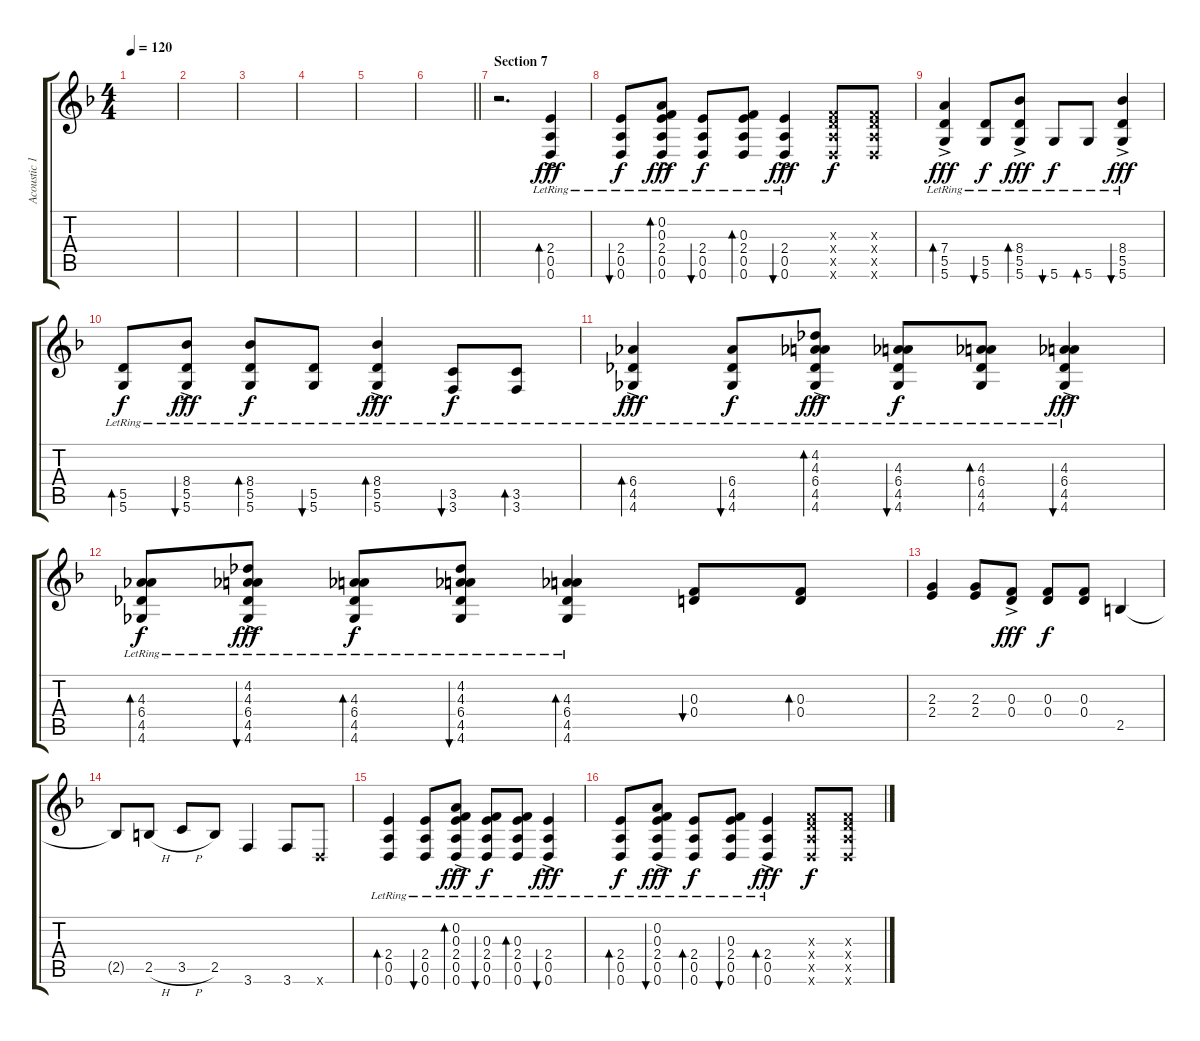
\track ("Acoustic 12-string" "Acoustic 1") {instrument acousticguitarsteel}
\staff {score tabs}
\tuning (D4 A3 F3 D3 A2 D2) {hide}
\ts (4 4)
\tempo 120
\clef g2
\ks f
|
|
|
|
|
\barLineRight lightlight
|
\section ("" "Section 7")
r.2{d volume 11} (2.4{ac lr} 0.5{ac lr} 0.6{ac lr}).4{bd 120 dy fff} |
(2.4{lr} 0.5{lr} 0.6{lr}).8{bu 120 dy f} (0.2{ac lr} 0.3{ac lr} 2.4{ac lr} 0.5{ac lr} 0.6{ac lr}).8{bd 120 dy fff} (2.4{lr} 0.5{lr} 0.6{lr}).8{bu 120 dy f} (0.3{lr} 2.4{lr} 0.5{lr} 0.6{lr}).8{bd 120} (2.4{ac lr} 0.5{ac lr} 0.6{ac lr}).4{bu 120 dy fff} (0.3{x} 0.4{x} 0.5{x} 0.6{x}).8{dy f} (0.3{x} 0.4{x} 0.5{x} 0.6{x}).8 |
(7.4{ac lr} 5.5{ac lr} 5.6{ac lr}).4{bd 120 dy fff} (5.5{lr} 5.6{lr}).8{bu 120 dy f} (8.4{ac lr} 5.5{ac lr} 5.6{ac lr}).8{bd 120 dy fff} 5.6{lr}.8{bu 120 dy f} 5.6{lr}.8{bd 120} (8.4{ac lr} 5.5{ac lr} 5.6{ac lr}).4{bu 120 dy fff} |
(5.5{lr} 5.6{lr}).8{bd 120 dy f} (8.4{ac lr} 5.5{ac lr} 5.6{ac lr}).8{bu 120 dy fff} (8.4{lr} 5.5{lr} 5.6{lr}).8{bd 120 dy f} (5.5{lr} 5.6{lr}).8{bu 120} (8.4{ac lr} 5.5{ac lr} 5.6{ac lr}).4{bd 120 dy fff} (3.5{lr} 3.6{lr}).8{bu 120 dy f} (3.5{lr} 3.6{lr}).8{bd 120} |
(6.4{ac lr} 4.5{ac lr} 4.6{ac lr}).4{bd 120 dy fff} (6.4{lr} 4.5{lr} 4.6{lr}).8{bu 120 dy f} (4.2{ac lr} 4.3{ac lr} 6.4{ac lr} 4.5{ac lr} 4.6{ac lr}).8{bd 120 dy fff} (4.3{lr} 6.4{lr} 4.5{lr} 4.6{lr}).8{bu 120 dy f} (4.3{lr} 6.4{lr} 4.5{lr} 4.6{lr}).8{bd 120} (4.3{ac lr} 6.4{ac lr} 4.5{ac lr} 4.6{ac lr}).4{bu 120 dy fff} |
(4.3{lr} 6.4{lr} 4.5{lr} 4.6{lr}).8{bd 120 dy f} (4.2{ac lr} 4.3{ac lr} 6.4{ac lr} 4.5{ac lr} 4.6{ac lr}).8{bu 120 dy fff} (4.3{lr} 6.4{lr} 4.5{lr} 4.6{lr}).8{bd 120 dy f} (4.2{lr} 4.3{lr} 6.4{lr} 4.5{lr} 4.6{lr}).8{bu 120} (4.3{lr} 6.4{lr} 4.5{lr} 4.6{lr}).4{bd 120} (0.3 0.4).8{bu 120} (0.3 0.4).8{bd 120} |
(2.3 2.4).4 (2.3 2.4).8 (0.3{ac} 0.4{ac}).8{dy fff} (0.3 0.4).8{dy f} (0.3 0.4).8 2.5.4 |
2.5{t}.8 2.5{h}.8 3.5{h}.8 2.5.8 3.6.4 3.6.8 0.6{x}.8 |
(2.4{lr} 0.5{lr} 0.6{lr}).4{bd 120} (2.4{lr} 0.5{lr} 0.6{lr}).8{bu 120} (0.2{ac lr} 0.3{ac lr} 2.4{ac lr} 0.5{ac lr} 0.6{ac lr}).8{bd 120 dy fff} (0.3{lr} 2.4{lr} 0.5{lr} 0.6{lr}).8{bu 120 dy f} (0.3{lr} 2.4{lr} 0.5{lr} 0.6{lr}).8{bd 120} (2.4{ac lr} 0.5{ac lr} 0.6{ac lr}).4{bu 120 dy fff} |
(2.4{lr} 0.5{lr} 0.6{lr}).8{bd 120 dy f} (0.2{ac lr} 0.3{ac lr} 2.4{ac lr} 0.5{ac lr} 0.6{ac lr}).8{bu 120 dy fff} (2.4{lr} 0.5{lr} 0.6{lr}).8{bd 120 dy f} (0.3{lr} 2.4{lr} 0.5{lr} 0.6{lr}).8{bu 120} (2.4{ac lr} 0.5{ac lr} 0.6{ac lr}).4{bd 120 dy fff} (0.3{x} 0.4{x} 0.5{x} 0.6{x}).8{dy f} (0.3{x} 0.4{x} 0.5{x} 0.6{x}).8
